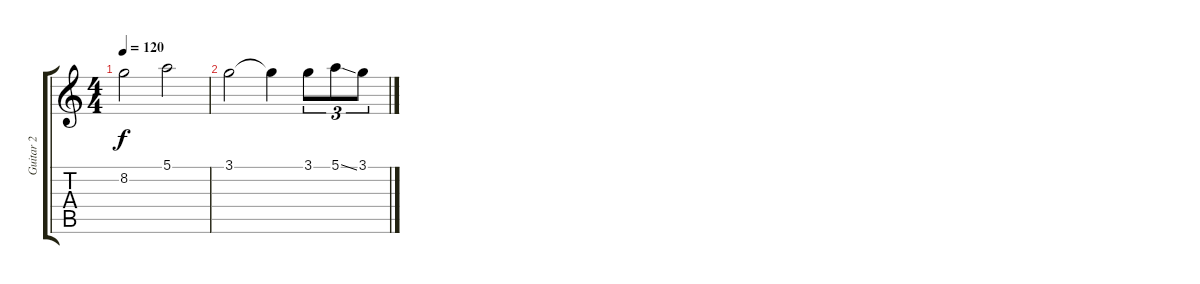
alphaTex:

\track ("Guitar 2" "Guitar 2") {instrument acousticguitarsteel}
\staff {score tabs}
\tuning (E4 B3 G3 D3 A2 E2) {hide}
\ts (4 4)
\tempo 120
\clef g2
\ks c
8.2{t}.2{dy f} 5.1.2 |
3.1.2 3.1{t}.4 3.1.8{tu (3 2)} 5.1{ss}.8{tu (3 2)} 3.1.8{tu (3 2)}
